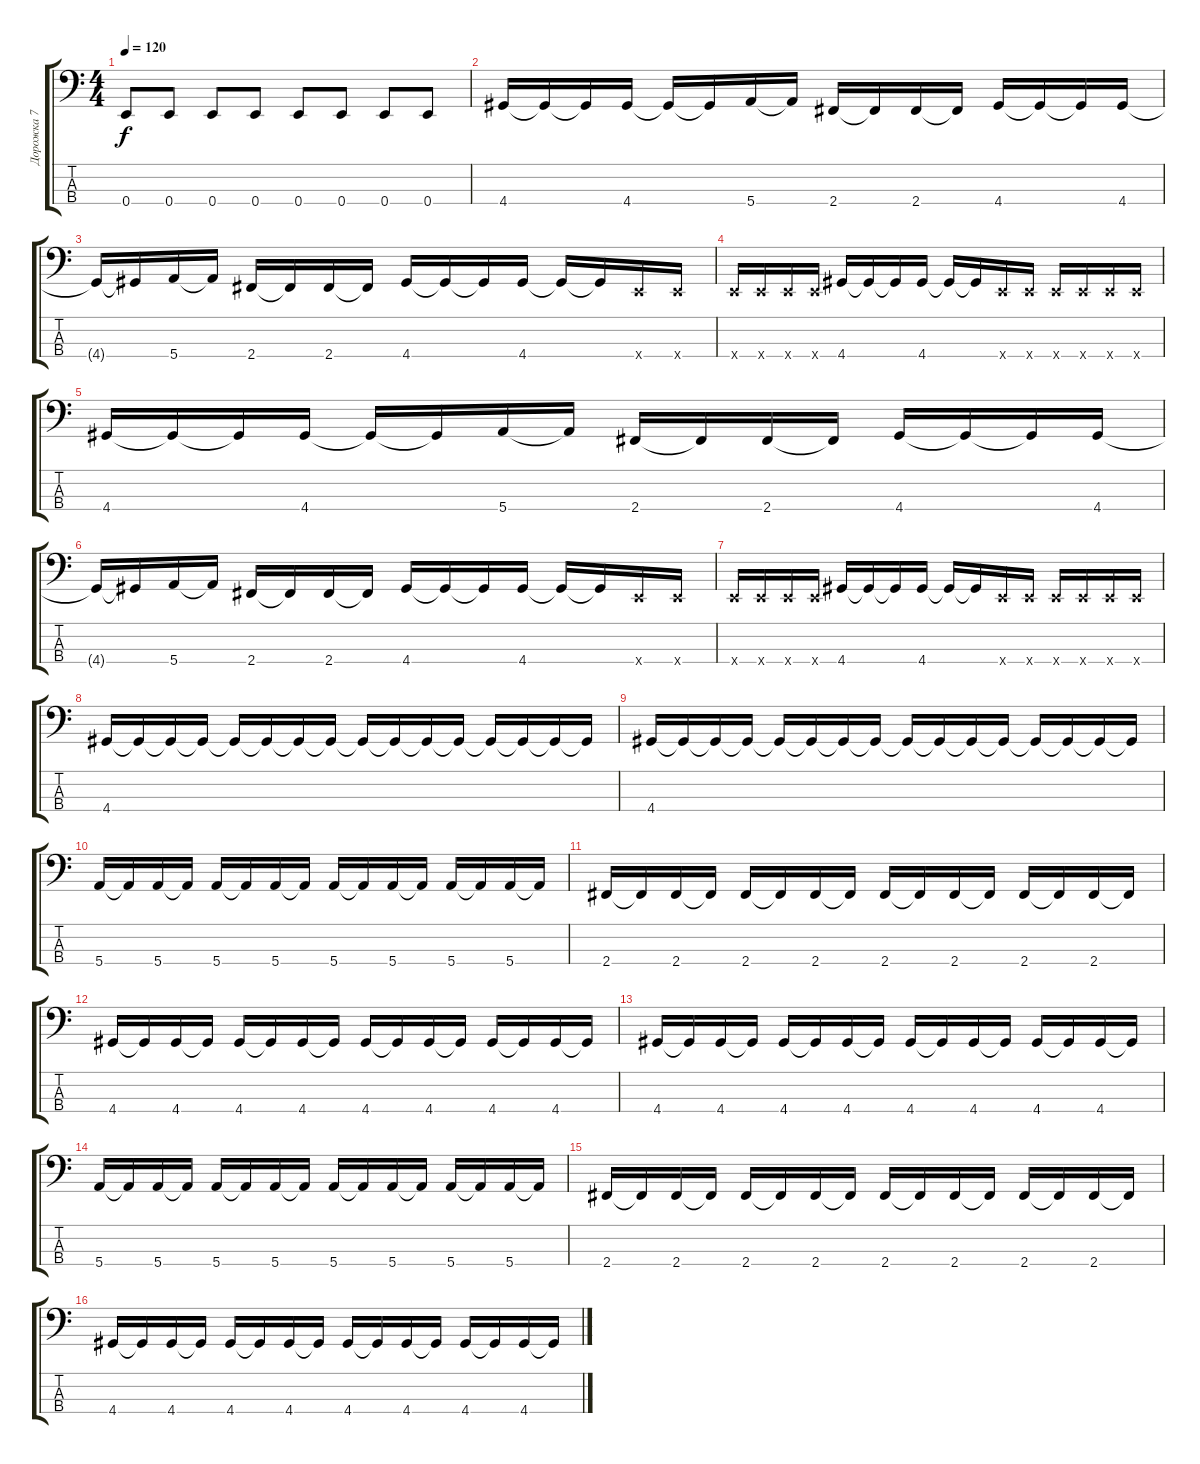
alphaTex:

\track ("Дорожка 7" "Дорожка 7") {instrument electricbasspick}
\staff {score tabs}
\tuning (G2 D2 A1 E1) {hide}
\ts (4 4)
\tempo 120
\clef f4
\ks c
0.4.8{dy f} 0.4.8 0.4.8 0.4.8 0.4.8 0.4.8 0.4.8 0.4.8 |
4.4.16 4.4{t}.16 4.4{t}.16 4.4.16 4.4{t}.16 4.4{t}.16 5.4.16 5.4{t}.16 2.4.16 2.4{t}.16 2.4.16 2.4{t}.16 4.4.16 4.4{t}.16 4.4{t}.16 4.4.16 |
4.4{t}.16 4.4{t}.16 5.4.16 5.4{t}.16 2.4.16 2.4{t}.16 2.4.16 2.4{t}.16 4.4.16 4.4{t}.16 4.4{t}.16 4.4.16 4.4{t}.16 4.4{t}.16 0.4{x}.16 0.4{x}.16 |
0.4{x}.16 0.4{x}.16 0.4{x}.16 0.4{x}.16 4.4.16 4.4{t}.16 4.4{t}.16 4.4.16 4.4{t}.16 4.4{t}.16 0.4{x}.16 0.4{x}.16 0.4{x}.16 0.4{x}.16 0.4{x}.16 0.4{x}.16 |
4.4.16 4.4{t}.16 4.4{t}.16 4.4.16 4.4{t}.16 4.4{t}.16 5.4.16 5.4{t}.16 2.4.16 2.4{t}.16 2.4.16 2.4{t}.16 4.4.16 4.4{t}.16 4.4{t}.16 4.4.16 |
4.4{t}.16 4.4{t}.16 5.4.16 5.4{t}.16 2.4.16 2.4{t}.16 2.4.16 2.4{t}.16 4.4.16 4.4{t}.16 4.4{t}.16 4.4.16 4.4{t}.16 4.4{t}.16 0.4{x}.16 0.4{x}.16 |
0.4{x}.16 0.4{x}.16 0.4{x}.16 0.4{x}.16 4.4.16 4.4{t}.16 4.4{t}.16 4.4.16 4.4{t}.16 4.4{t}.16 0.4{x}.16 0.4{x}.16 0.4{x}.16 0.4{x}.16 0.4{x}.16 0.4{x}.16 |
4.4.16 4.4{t}.16 4.4{t}.16 4.4{t}.16 4.4{t}.16 4.4{t}.16 4.4{t}.16 4.4{t}.16 4.4{t}.16 4.4{t}.16 4.4{t}.16 4.4{t}.16 4.4{t}.16 4.4{t}.16 4.4{t}.16 4.4{t}.16 |
4.4.16 4.4{t}.16 4.4{t}.16 4.4{t}.16 4.4{t}.16 4.4{t}.16 4.4{t}.16 4.4{t}.16 4.4{t}.16 4.4{t}.16 4.4{t}.16 4.4{t}.16 4.4{t}.16 4.4{t}.16 4.4{t}.16 4.4{t}.16 |
5.4.16 5.4{t}.16 5.4.16 5.4{t}.16 5.4.16 5.4{t}.16 5.4.16 5.4{t}.16 5.4.16 5.4{t}.16 5.4.16 5.4{t}.16 5.4.16 5.4{t}.16 5.4.16 5.4{t}.16 |
2.4.16 2.4{t}.16 2.4.16 2.4{t}.16 2.4.16 2.4{t}.16 2.4.16 2.4{t}.16 2.4.16 2.4{t}.16 2.4.16 2.4{t}.16 2.4.16 2.4{t}.16 2.4.16 2.4{t}.16 |
4.4.16 4.4{t}.16 4.4.16 4.4{t}.16 4.4.16 4.4{t}.16 4.4.16 4.4{t}.16 4.4.16 4.4{t}.16 4.4.16 4.4{t}.16 4.4.16 4.4{t}.16 4.4.16 4.4{t}.16 |
4.4.16 4.4{t}.16 4.4.16 4.4{t}.16 4.4.16 4.4{t}.16 4.4.16 4.4{t}.16 4.4.16 4.4{t}.16 4.4.16 4.4{t}.16 4.4.16 4.4{t}.16 4.4.16 4.4{t}.16 |
5.4.16 5.4{t}.16 5.4.16 5.4{t}.16 5.4.16 5.4{t}.16 5.4.16 5.4{t}.16 5.4.16 5.4{t}.16 5.4.16 5.4{t}.16 5.4.16 5.4{t}.16 5.4.16 5.4{t}.16 |
2.4.16 2.4{t}.16 2.4.16 2.4{t}.16 2.4.16 2.4{t}.16 2.4.16 2.4{t}.16 2.4.16 2.4{t}.16 2.4.16 2.4{t}.16 2.4.16 2.4{t}.16 2.4.16 2.4{t}.16 |
4.4.16 4.4{t}.16 4.4.16 4.4{t}.16 4.4.16 4.4{t}.16 4.4.16 4.4{t}.16 4.4.16 4.4{t}.16 4.4.16 4.4{t}.16 4.4.16 4.4{t}.16 4.4.16 4.4{t}.16
